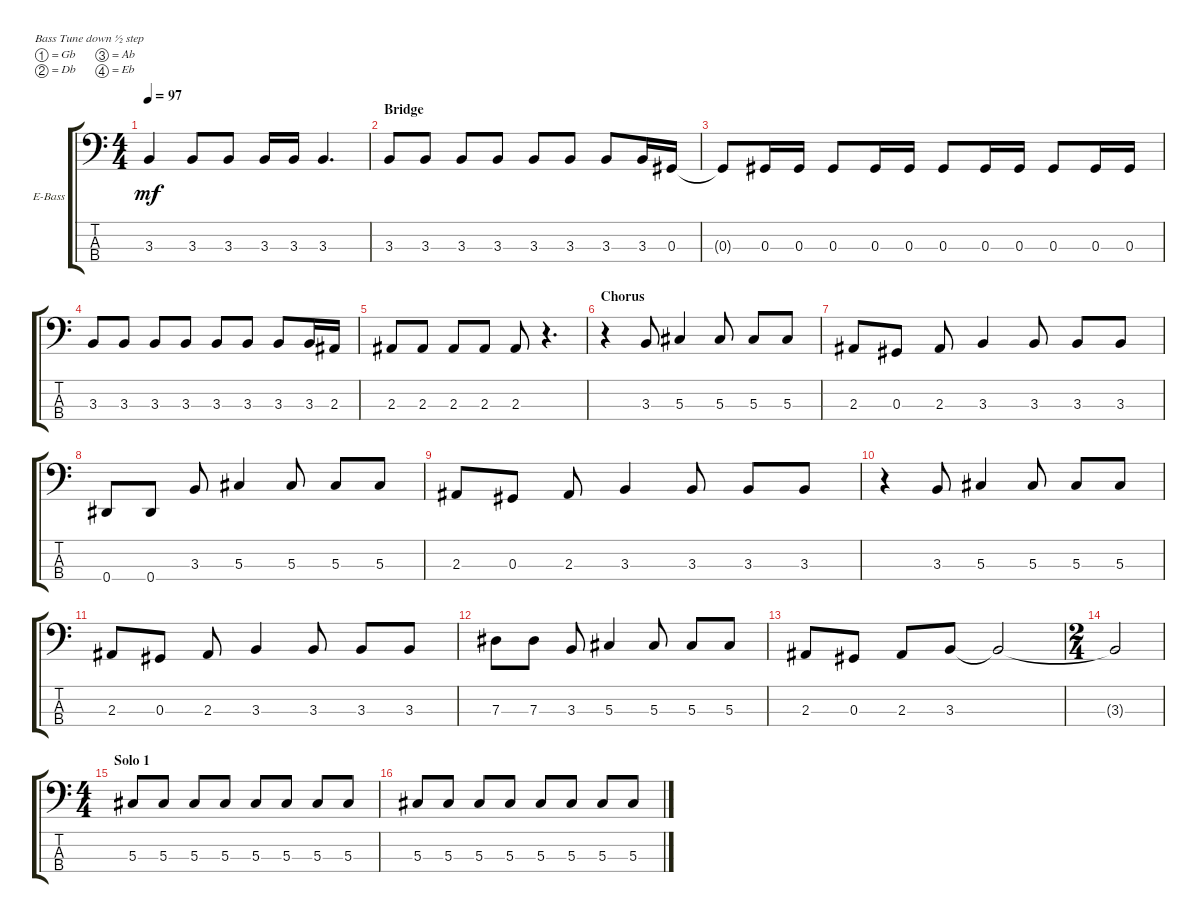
\bracketExtendMode groupsimilarinstruments
\firstSystemTrackNameOrientation horizontal
\otherSystemsTrackNameOrientation horizontal
\track ("John Alderete" "E-Bass") {instrument electricbassfinger}
\staff {score tabs}
\tuning (Gb2 Db2 Ab1 Eb1)
\ts (4 4)
\tempo 97
\clef f4
\ks c
3.3{t}.4{dy mf} 3.3.8 3.3.8 3.3.16 3.3.16 3.3.4{d} |
\section ("" "Bridge")
3.3.8 3.3.8 3.3.8 3.3.8 3.3.8 3.3.8 3.3.8 3.3.16 0.3.16 |
0.3{t}.8 0.3.16 0.3.16 0.3.8 0.3.16 0.3.16 0.3.8 0.3.16 0.3.16 0.3.8 0.3.16 0.3.16 |
3.3.8 3.3.8 3.3.8 3.3.8 3.3.8 3.3.8 3.3.8 3.3.16 2.3.16 |
2.3.8 2.3.8 2.3.8 2.3.8 2.3.8 r.4{d} |
\section ("" "Chorus")
r.4 3.3.8 5.3.4 5.3.8 5.3.8 5.3.8 |
2.3.8 0.3.8 2.3.8 3.3.4 3.3.8 3.3.8 3.3.8 |
0.4.8 0.4.8 3.3.8 5.3.4 5.3.8 5.3.8 5.3.8 |
2.3.8 0.3.8 2.3.8 3.3.4 3.3.8 3.3.8 3.3.8 |
r.4 3.3.8 5.3.4 5.3.8 5.3.8 5.3.8 |
2.3.8 0.3.8 2.3.8 3.3.4 3.3.8 3.3.8 3.3.8 |
7.3.8 7.3.8 3.3.8 5.3.4 5.3.8 5.3.8 5.3.8 |
2.3.8 0.3.8 2.3.8 3.3.8 3.3{t}.2 |
\ts (2 4)
3.3{t}.2 |
\ts (4 4)
\section ("" "Solo 1")
5.3.8 5.3.8 5.3.8 5.3.8 5.3.8 5.3.8 5.3.8 5.3.8 |
5.3.8 5.3.8 5.3.8 5.3.8 5.3.8 5.3.8 5.3.8 5.3.8
